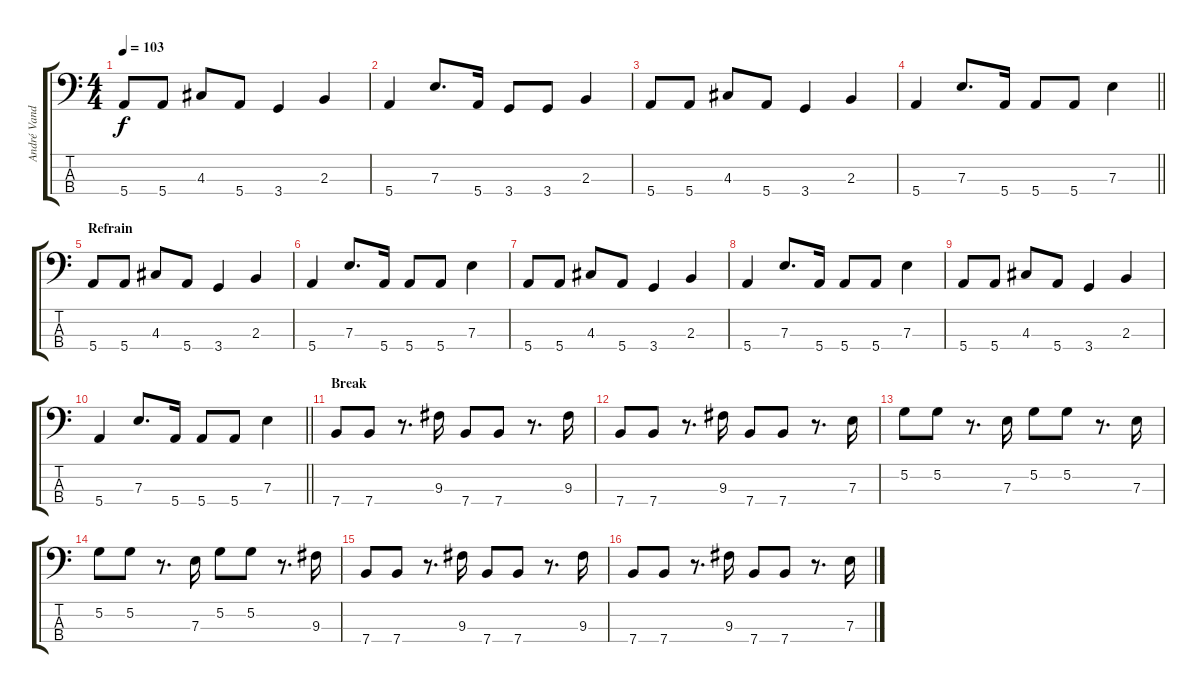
\track ("André Vanderbiest" "André Vand") {instrument electricbassfinger}
\staff {score tabs}
\tuning (G2 D2 A1 E1) {hide}
\ts (4 4)
\tempo 103
\clef f4
\ks c
5.4.8{dy f} 5.4.8 4.3.8 5.4.8 3.4.4 2.3.4 |
5.4.4 7.3.8{d} 5.4.16 3.4.8 3.4.8 2.3.4 |
5.4.8 5.4.8 4.3.8 5.4.8 3.4.4 2.3.4 |
\barLineRight lightlight
5.4.4 7.3.8{d} 5.4.16 5.4.8 5.4.8 7.3.4 |
\section ("" "Refrain")
5.4.8 5.4.8 4.3.8 5.4.8 3.4.4 2.3.4 |
5.4.4 7.3.8{d} 5.4.16 5.4.8 5.4.8 7.3.4 |
5.4.8 5.4.8 4.3.8 5.4.8 3.4.4 2.3.4 |
5.4.4 7.3.8{d} 5.4.16 5.4.8 5.4.8 7.3.4 |
5.4.8 5.4.8 4.3.8 5.4.8 3.4.4 2.3.4 |
\barLineRight lightlight
5.4.4 7.3.8{d} 5.4.16 5.4.8 5.4.8 7.3.4 |
\section ("" "Break")
7.4.8 7.4.8 r.8{d} 9.3.16 7.4.8 7.4.8 r.8{d} 9.3.16 |
7.4.8 7.4.8 r.8{d} 9.3.16 7.4.8 7.4.8 r.8{d} 7.3.16 |
5.2.8 5.2.8 r.8{d} 7.3.16 5.2.8 5.2.8 r.8{d} 7.3.16 |
5.2.8 5.2.8 r.8{d} 7.3.16 5.2.8 5.2.8 r.8{d} 9.3.16 |
7.4.8 7.4.8 r.8{d} 9.3.16 7.4.8 7.4.8 r.8{d} 9.3.16 |
7.4.8 7.4.8 r.8{d} 9.3.16 7.4.8 7.4.8 r.8{d} 7.3.16
